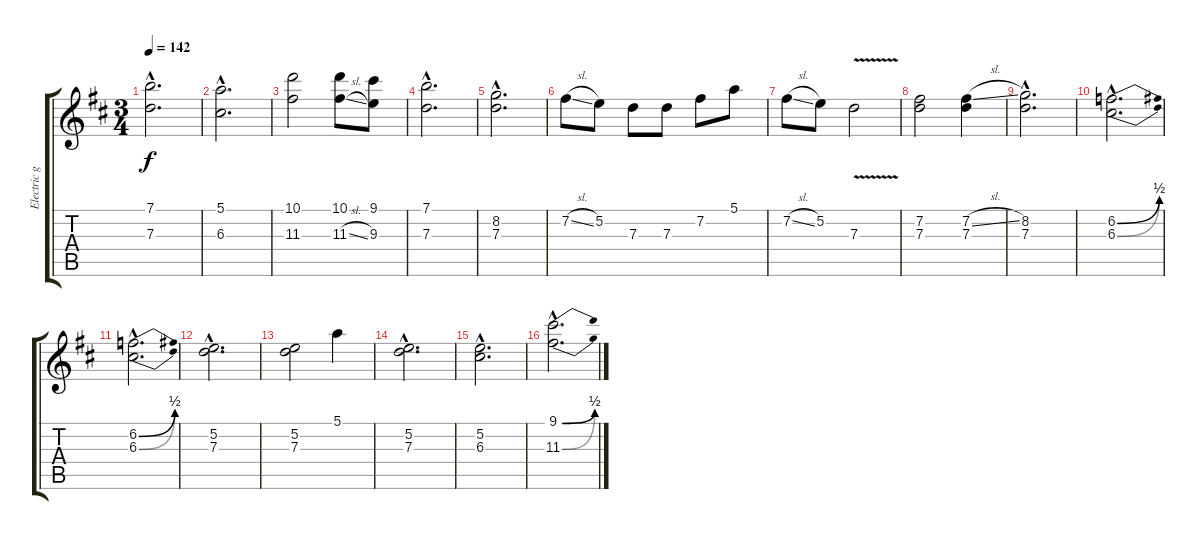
\track ("Electric guitar" "Electric g") {instrument electricguitarjazz}
\staff {score tabs}
\tuning (E4 B3 G3 D3 A2 E2) {hide}
\ts (3 4)
\tempo 142
\clef g2
\ks d
(7.1{hac} 7.3{hac}).2{d dy f} |
(5.1{hac} 6.3{hac}).2{d} |
(10.1 11.3).2 (10.1 11.3{sl}).8 (9.1 9.3).8 |
(7.1{hac} 7.3{hac}).2{d} |
(8.2{hac} 7.3{hac}).2{d} |
7.2{sl}.8 5.2.8 7.3.8 7.3.8 7.2.8 5.1.8 |
7.2{sl}.8 5.2.8 7.3{v}.2 |
(7.2 7.3).2 (7.2{sl} 7.3).4 |
(8.2{hac} 7.3{hac}).2{d} |
(6.2{be (bend 0 0 60 2) hac} 6.3{be (bend 0 0 60 2) hac}).2{d} |
(6.2{be (bend 0 0 60 2) hac} 6.3{be (bend 0 0 60 2) hac}).2{d} |
(5.2{hac} 7.3{hac}).2{d} |
(5.2 7.3).2 5.1.4 |
(5.2{hac} 7.3{hac}).2{d} |
(5.2{hac} 6.3{hac}).2{d} |
(9.1{be (bend 0 0 60 2) hac} 11.3{be (bend 0 0 60 2) hac}).2{d}
